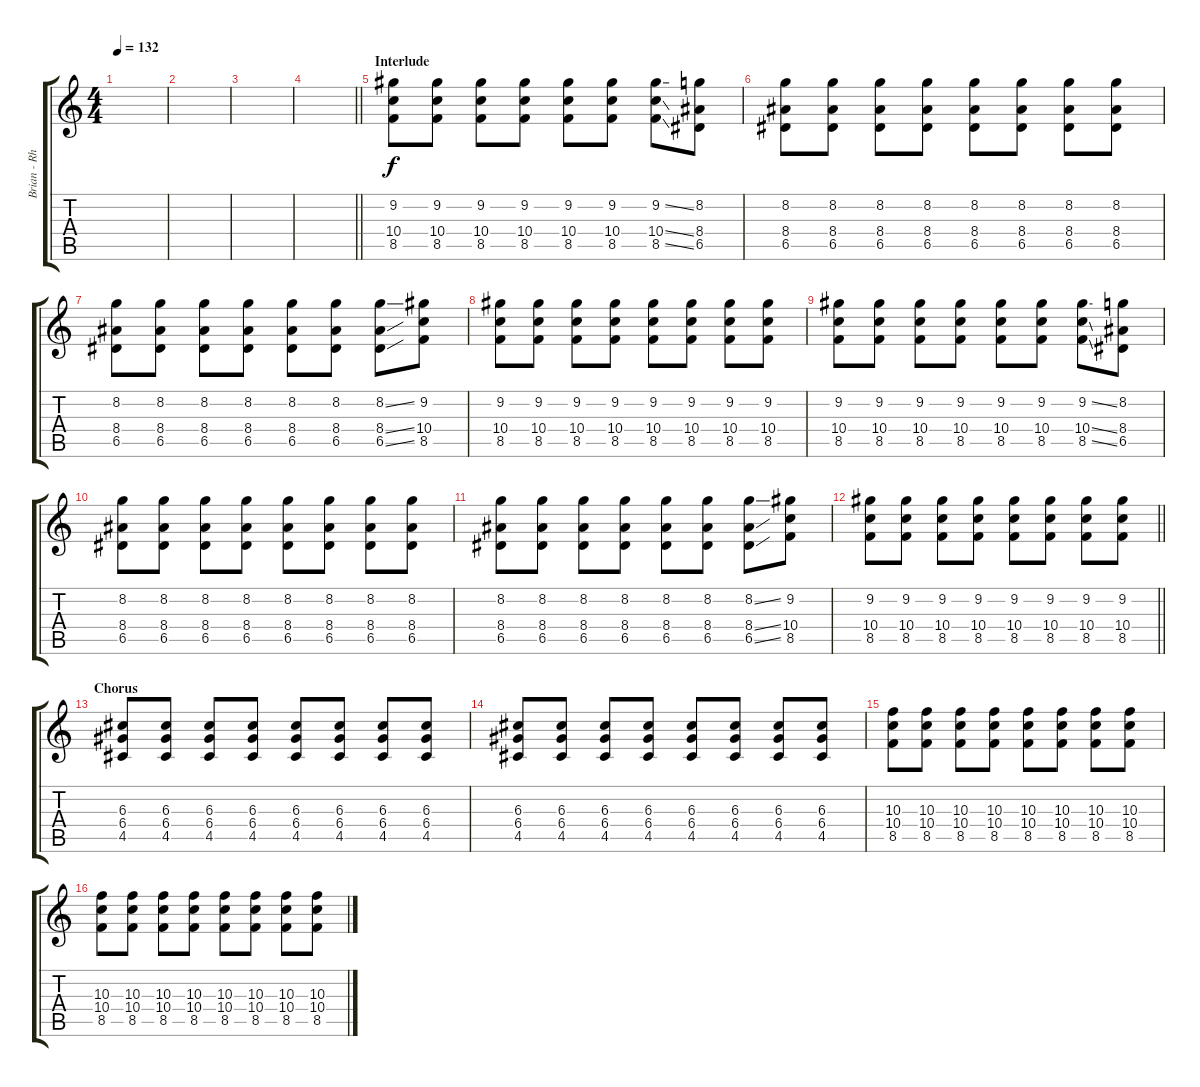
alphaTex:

\track ("Brian - Rhythm Guitar" "Brian - Rh") {instrument electricguitarjazz}
\staff {score tabs}
\tuning (E4 B3 G3 D3 A2 E2) {hide}
\ts (4 4)
\tempo 132
\clef g2
\ks c
|
|
|
\barLineRight lightlight
|
\section ("" "Interlude")
(9.2 10.4 8.5).8 (9.2 10.4 8.5).8 (9.2 10.4 8.5).8 (9.2 10.4 8.5).8 (9.2 10.4 8.5).8 (9.2 10.4 8.5).8 (9.2{ss} 10.4{ss} 8.5{ss}).8 (8.2 8.4 6.5).8 |
(8.2 8.4 6.5).8 (8.2 8.4 6.5).8 (8.2 8.4 6.5).8 (8.2 8.4 6.5).8 (8.2 8.4 6.5).8 (8.2 8.4 6.5).8 (8.2 8.4 6.5).8 (8.2 8.4 6.5).8 |
(8.2 8.4 6.5).8 (8.2 8.4 6.5).8 (8.2 8.4 6.5).8 (8.2 8.4 6.5).8 (8.2 8.4 6.5).8 (8.2 8.4 6.5).8 (8.2{ss} 8.4{ss} 6.5{ss}).8 (9.2 10.4 8.5).8 |
(9.2 10.4 8.5).8 (9.2 10.4 8.5).8 (9.2 10.4 8.5).8 (9.2 10.4 8.5).8 (9.2 10.4 8.5).8 (9.2 10.4 8.5).8 (9.2 10.4 8.5).8 (9.2 10.4 8.5).8 |
(9.2 10.4 8.5).8 (9.2 10.4 8.5).8 (9.2 10.4 8.5).8 (9.2 10.4 8.5).8 (9.2 10.4 8.5).8 (9.2 10.4 8.5).8 (9.2{ss} 10.4{ss} 8.5{ss}).8 (8.2 8.4 6.5).8 |
(8.2 8.4 6.5).8 (8.2 8.4 6.5).8 (8.2 8.4 6.5).8 (8.2 8.4 6.5).8 (8.2 8.4 6.5).8 (8.2 8.4 6.5).8 (8.2 8.4 6.5).8 (8.2 8.4 6.5).8 |
(8.2 8.4 6.5).8 (8.2 8.4 6.5).8 (8.2 8.4 6.5).8 (8.2 8.4 6.5).8 (8.2 8.4 6.5).8 (8.2 8.4 6.5).8 (8.2{ss} 8.4{ss} 6.5{ss}).8 (9.2 10.4 8.5).8 |
\barLineRight lightlight
(9.2 10.4 8.5).8 (9.2 10.4 8.5).8 (9.2 10.4 8.5).8 (9.2 10.4 8.5).8 (9.2 10.4 8.5).8 (9.2 10.4 8.5).8 (9.2 10.4 8.5).8 (9.2 10.4 8.5).8 |
\section ("" "Chorus")
(6.3 6.4 4.5).8 (6.3 6.4 4.5).8 (6.3 6.4 4.5).8 (6.3 6.4 4.5).8 (6.3 6.4 4.5).8 (6.3 6.4 4.5).8 (6.3 6.4 4.5).8 (6.3 6.4 4.5).8 |
(6.3 6.4 4.5).8 (6.3 6.4 4.5).8 (6.3 6.4 4.5).8 (6.3 6.4 4.5).8 (6.3 6.4 4.5).8 (6.3 6.4 4.5).8 (6.3 6.4 4.5).8 (6.3 6.4 4.5).8 |
(10.3 10.4 8.5).8 (10.3 10.4 8.5).8 (10.3 10.4 8.5).8 (10.3 10.4 8.5).8 (10.3 10.4 8.5).8 (10.3 10.4 8.5).8 (10.3 10.4 8.5).8 (10.3 10.4 8.5).8 |
(10.3 10.4 8.5).8 (10.3 10.4 8.5).8 (10.3 10.4 8.5).8 (10.3 10.4 8.5).8 (10.3 10.4 8.5).8 (10.3 10.4 8.5).8 (10.3 10.4 8.5).8 (10.3 10.4 8.5).8
